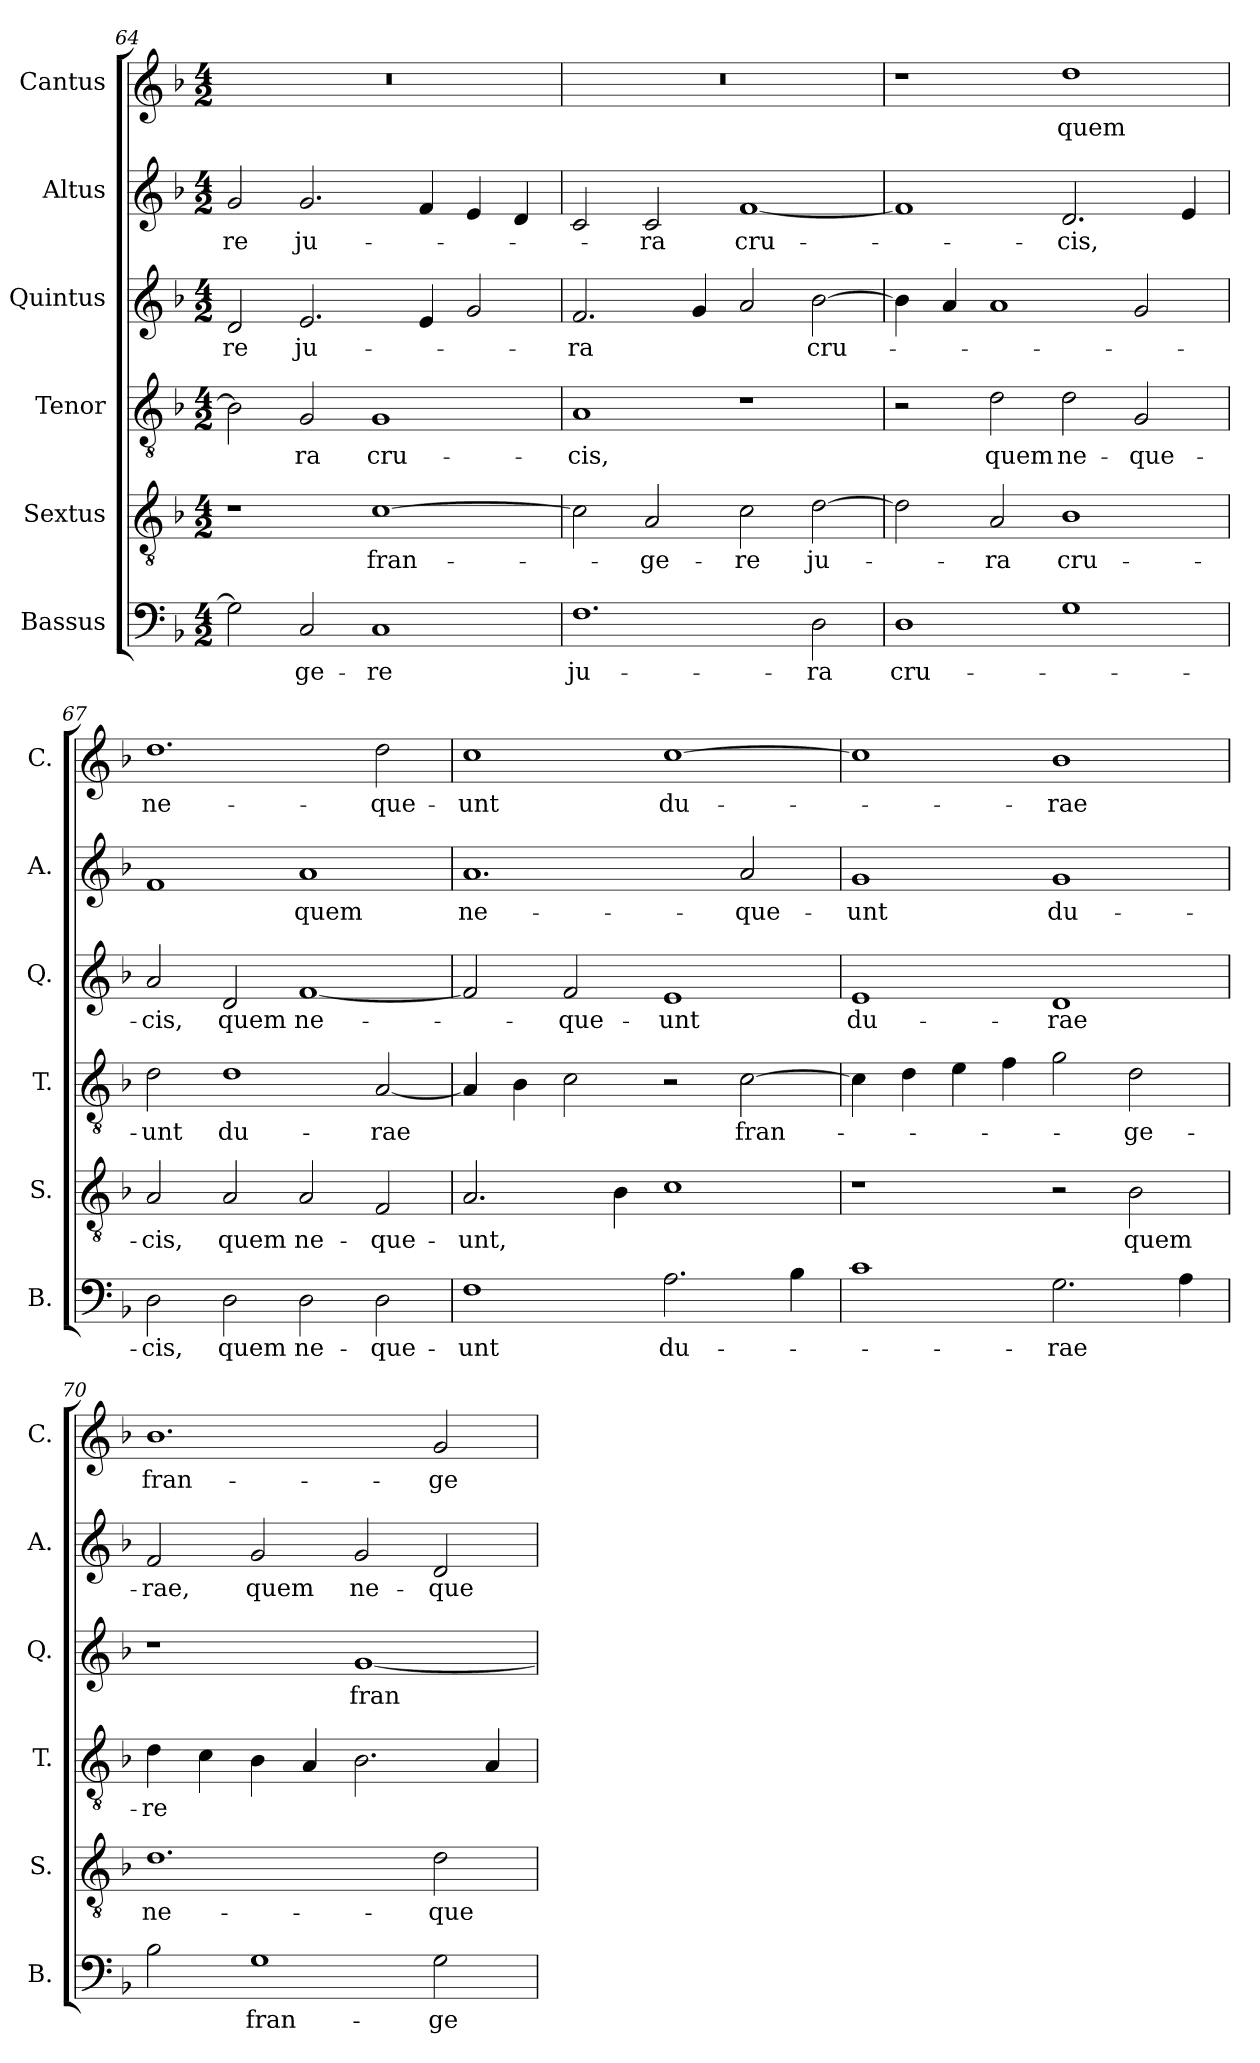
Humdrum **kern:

**kern	**text	**kern	**text	**kern	**text	**kern	**text	**kern	**text	**kern	**text
*part6	*part6	*part5	*part5	*part4	*part4	*part3	*part3	*part2	*part2	*part1	*part1
*staff6	*staff6	*staff5	*staff5	*staff4	*staff4	*staff3	*staff3	*staff2	*staff2	*staff1	*staff1
*I"Bassus	*	*I"Sextus	*	*I"Tenor	*	*I"Quintus	*	*I"Altus	*	*I"Cantus	*
*I'B.	*	*I'S.	*	*I'T.	*	*I'Q.	*	*I'A.	*	*I'C.	*
*clefF4	*	*clefGv2	*	*clefGv2	*	*clefG2	*	*clefG2	*	*clefG2	*
*k[b-]	*	*k[b-]	*	*k[b-]	*	*k[b-]	*	*k[b-]	*	*k[b-]	*
*M4/2	*	*M4/2	*	*M4/2	*	*M4/2	*	*M4/2	*	*M4/2	*
=64	=64	=64	=64	=64	=64	=64	=64	=64	=64	=64	=64
2G\]	.	1r	.	2B-\]	.	2d/	-re	2g/	-re	0r	.
2C/	-ge-	.	.	2G/	-ra	2.e/	ju-	2.g/	ju-	.	.
1C	-re	[1c	fran-	1G	cru-	.	.	.	.	.	.
.	.	.	.	.	.	4e/	.	4f/	.	.	.
.	.	.	.	.	.	2g/	.	4e/	.	.	.
.	.	.	.	.	.	.	.	4d/	.	.	.
=65	=65	=65	=65	=65	=65	=65	=65	=65	=65	=65	=65
1.F	ju-	2c\]	.	1A	-cis,	2.f/	-ra	2c/	.	0r	.
.	.	2A/	-ge-	.	.	.	.	2c/	-ra	.	.
.	.	.	.	.	.	4g/	.	.	.	.	.
.	.	2c\	-re	1r	.	2a/	.	[1f	cru-	.	.
2D\	-ra	[2d\	ju-	.	.	[2b-\	cru-	.	.	.	.
=66	=66	=66	=66	=66	=66	=66	=66	=66	=66	=66	=66
1D	cru-	2d\]	.	2r	.	4b-\]	.	1f]	.	1r	.
.	.	.	.	.	.	4a/	.	.	.	.	.
.	.	2A/	-ra	2d\	quem	1a	.	.	.	.	.
1G	.	1B-	cru-	2d\	ne-	.	.	2.d/	-cis,	1dd	quem
.	.	.	.	2G/	-que-	2g/	.	.	.	.	.
.	.	.	.	.	.	.	.	4e/	.	.	.
!!LO:LB:g=z
=67	=67	=67	=67	=67	=67	=67	=67	=67	=67	=67	=67
2D\	-cis,	2A/	-cis,	2d\	-unt	2a/	-cis,	1f	.	1.dd	ne-
2D\	quem	2A/	quem	1d	du-	2d/	quem	.	.	.	.
2D\	ne-	2A/	ne-	.	.	[1f	ne-	1a	quem	.	.
2D\	-que-	2F/	-que-	[2A/	-rae	.	.	.	.	2dd\	-que-
=68	=68	=68	=68	=68	=68	=68	=68	=68	=68	=68	=68
1F	-unt	2.A/	-unt,	4A/]	.	2f/]	.	1.a	ne-	1cc	-unt
.	.	.	.	4B-\	.	.	.	.	.	.	.
.	.	.	.	2c\	.	2f/	-que-	.	.	.	.
.	.	4B-\	.	.	.	.	.	.	.	.	.
2.A\	du-	1c	.	2r	.	1e	-unt	.	.	[1cc	du-
.	.	.	.	[2c\	fran-	.	.	2a/	-que-	.	.
4B-\	.	.	.	.	.	.	.	.	.	.	.
=69	=69	=69	=69	=69	=69	=69	=69	=69	=69	=69	=69
1c	.	1r	.	4c\]	.	1e	du-	1g	-unt	1cc]	.
.	.	.	.	4d\	.	.	.	.	.	.	.
.	.	.	.	4e\	.	.	.	.	.	.	.
.	.	.	.	4f\	.	.	.	.	.	.	.
2.G\	-rae	2r	.	2g\	.	1d	-rae	1g	du-	1b-	-rae
.	.	2B-\	quem	2d\	-ge-	.	.	.	.	.	.
4A\	.	.	.	.	.	.	.	.	.	.	.
=70	=70	=70	=70	=70	=70	=70	=70	=70	=70	=70	=70
2B-\	.	1.d	ne-	4d\	-re	1r	.	2f/	-rae,	1.b-	fran-
.	.	.	.	4c\	.	.	.	.	.	.	.
1G	fran-	.	.	4B-\	.	.	.	2g/	quem	.	.
.	.	.	.	4A/	.	.	.	.	.	.	.
.	.	.	.	2.B-\	.	[1g	fran-	2g/	ne-	.	.
2G\	-ge-	2d\	-que-	.	.	.	.	2d/	-que-	2g/	-ge-
.	.	.	.	4A/	.	.	.	.	.	.	.
=	=	=	=	=	=	=	=	=	=	=	=
*-	*-	*-	*-	*-	*-	*-	*-	*-	*-	*-	*-
